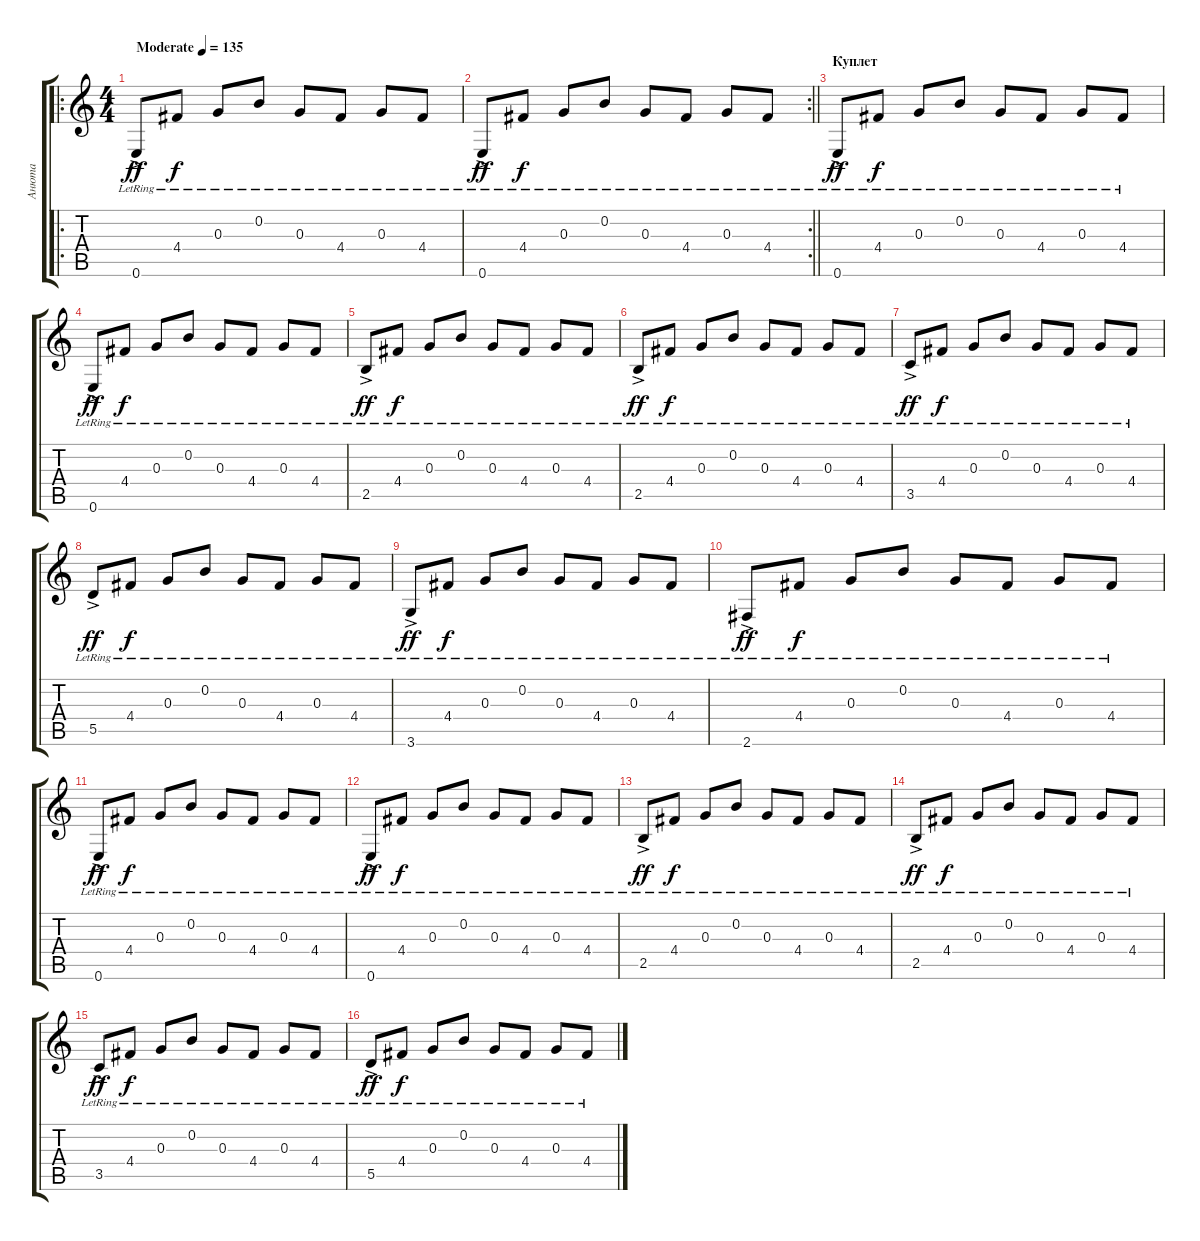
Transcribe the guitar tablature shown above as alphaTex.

\track ("Анюта" "Анюта") {instrument acousticguitarsteel}
\staff {score tabs}
\tuning (E4 B3 G3 D3 A2 E2) {hide}
\ro
\ts (4 4)
\tempo (135 "Moderate")
\clef g2
\ks c
0.6{ac lr}.8{dy ff instrument acousticguitarsteel} 4.4{lr}.8{dy f} 0.3{lr}.8 0.2{lr}.8 0.3{lr}.8 4.4{lr}.8 0.3{lr}.8 4.4{lr}.8 |
\rc 2
\barLineRight lightlight
0.6{ac lr}.8{dy ff} 4.4{lr}.8{dy f} 0.3{lr}.8 0.2{lr}.8 0.3{lr}.8 4.4{lr}.8 0.3{lr}.8 4.4{lr}.8 |
\section ("" "Куплет")
0.6{ac lr}.8{dy ff} 4.4{lr}.8{dy f} 0.3{lr}.8 0.2{lr}.8 0.3{lr}.8 4.4{lr}.8 0.3{lr}.8 4.4{lr}.8 |
0.6{ac lr}.8{dy ff} 4.4{lr}.8{dy f} 0.3{lr}.8 0.2{lr}.8 0.3{lr}.8 4.4{lr}.8 0.3{lr}.8 4.4{lr}.8 |
2.5{ac lr}.8{dy ff} 4.4{lr}.8{dy f} 0.3{lr}.8 0.2{lr}.8 0.3{lr}.8 4.4{lr}.8 0.3{lr}.8 4.4{lr}.8 |
2.5{ac lr}.8{dy ff} 4.4{lr}.8{dy f} 0.3{lr}.8 0.2{lr}.8 0.3{lr}.8 4.4{lr}.8 0.3{lr}.8 4.4{lr}.8 |
3.5{ac lr}.8{dy ff} 4.4{lr}.8{dy f} 0.3{lr}.8 0.2{lr}.8 0.3{lr}.8 4.4{lr}.8 0.3{lr}.8 4.4{lr}.8 |
5.5{ac lr}.8{dy ff} 4.4{lr}.8{dy f} 0.3{lr}.8 0.2{lr}.8 0.3{lr}.8 4.4{lr}.8 0.3{lr}.8 4.4{lr}.8 |
3.6{ac lr}.8{dy ff} 4.4{lr}.8{dy f} 0.3{lr}.8 0.2{lr}.8 0.3{lr}.8 4.4{lr}.8 0.3{lr}.8 4.4{lr}.8 |
2.6{ac lr}.8{dy ff} 4.4{lr}.8{dy f} 0.3{lr}.8 0.2{lr}.8 0.3{lr}.8 4.4{lr}.8 0.3{lr}.8 4.4{lr}.8 |
0.6{ac lr}.8{dy ff} 4.4{lr}.8{dy f} 0.3{lr}.8 0.2{lr}.8 0.3{lr}.8 4.4{lr}.8 0.3{lr}.8 4.4{lr}.8 |
0.6{ac lr}.8{dy ff} 4.4{lr}.8{dy f} 0.3{lr}.8 0.2{lr}.8 0.3{lr}.8 4.4{lr}.8 0.3{lr}.8 4.4{lr}.8 |
2.5{ac lr}.8{dy ff} 4.4{lr}.8{dy f} 0.3{lr}.8 0.2{lr}.8 0.3{lr}.8 4.4{lr}.8 0.3{lr}.8 4.4{lr}.8 |
2.5{ac lr}.8{dy ff} 4.4{lr}.8{dy f} 0.3{lr}.8 0.2{lr}.8 0.3{lr}.8 4.4{lr}.8 0.3{lr}.8 4.4{lr}.8 |
3.5{ac lr}.8{dy ff} 4.4{lr}.8{dy f} 0.3{lr}.8 0.2{lr}.8 0.3{lr}.8 4.4{lr}.8 0.3{lr}.8 4.4{lr}.8 |
5.5{ac lr}.8{dy ff} 4.4{lr}.8{dy f} 0.3{lr}.8 0.2{lr}.8 0.3{lr}.8 4.4{lr}.8 0.3{lr}.8 4.4{lr}.8
